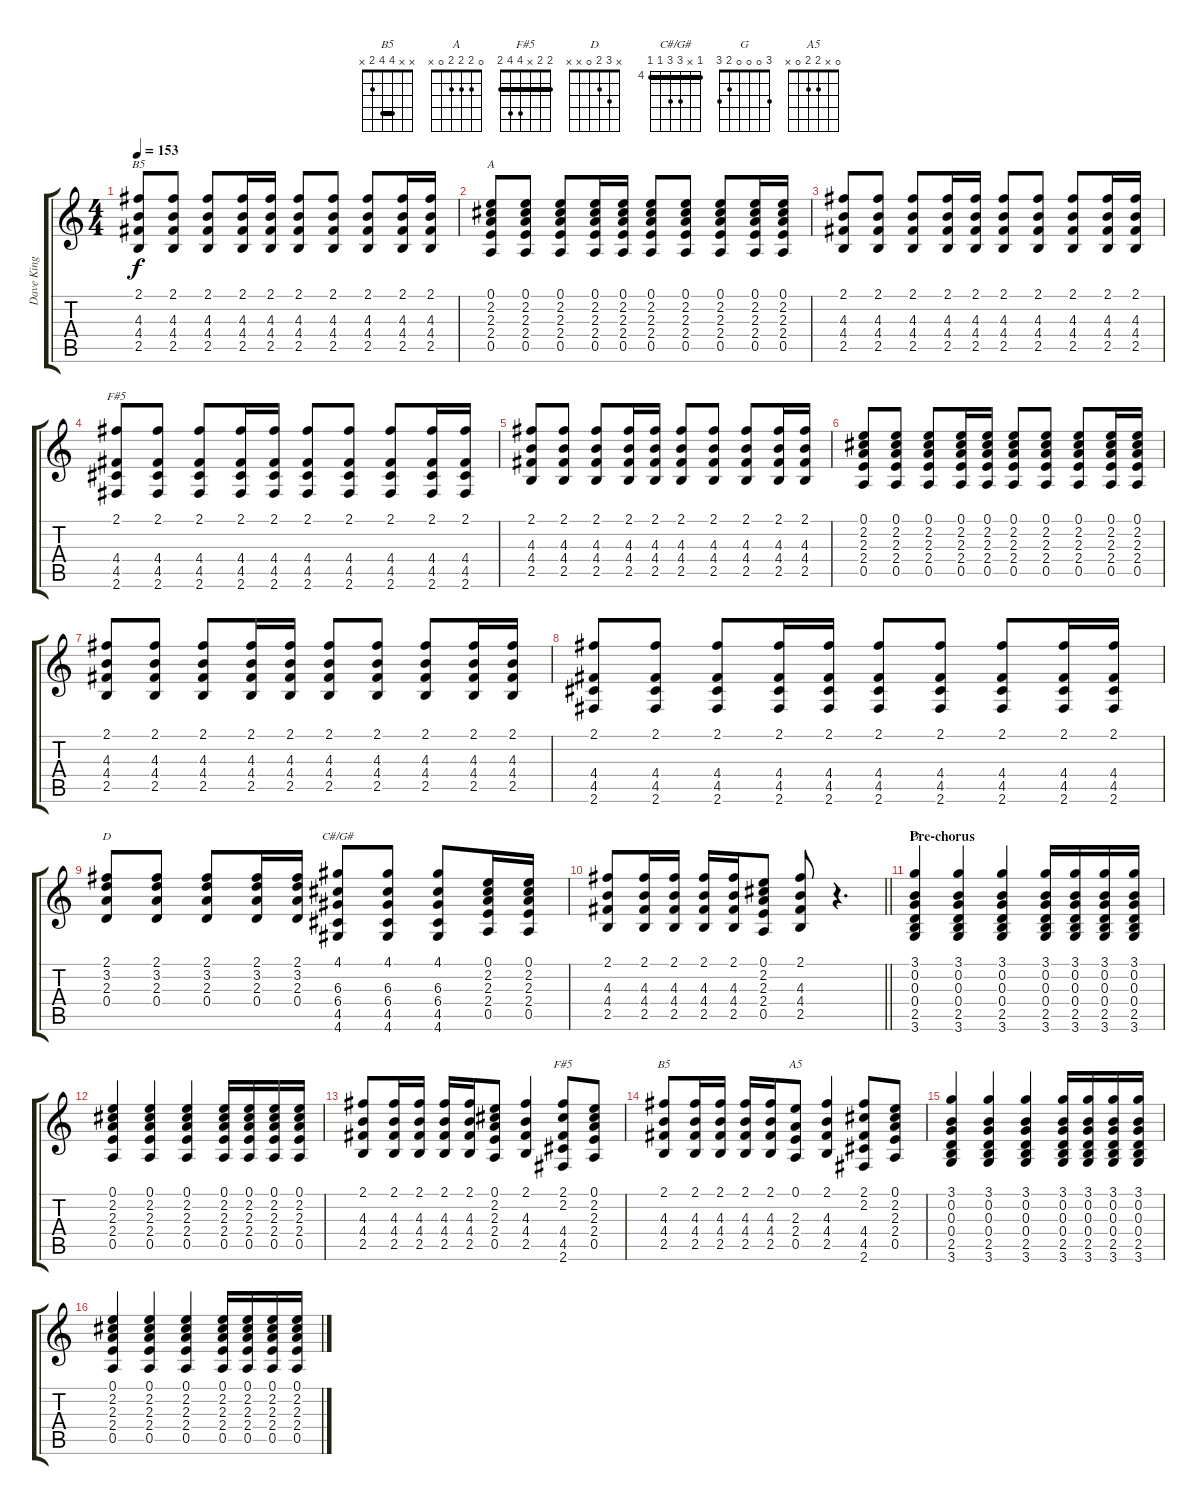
\track ("Dave King" "Dave King") {instrument acousticguitarsteel}
\staff {score tabs}
\tuning (E4 B3 G3 D3 A2 E2) {hide}
\chord ("B5" 2 x 4 4 2 x) {barre 2}
\chord ("A" 0 2 2 2 0 x)
\chord ("F#5" 2 x x 4 4 2) {barre 2}
\chord ("D" x 3 2 0 x x)
\chord ("C#/G#" 4 x 6 6 4 4) {firstfret 4 barre 4}
\chord ("G" 3 0 0 0 2 3)
\chord ("F#5" 2 2 x 4 4 2) {barre 2}
\chord ("B5" x x 4 4 2 x) {barre 4}
\chord ("A5" 0 x 2 2 0 x)
\ts (4 4)
\tempo 153
\clef g2
\ks c
(2.1 4.3 4.4 2.5).8{ch "B5" dy f} (2.1 4.3 4.4 2.5).8 (2.1 4.3 4.4 2.5).8 (2.1 4.3 4.4 2.5).16 (2.1 4.3 4.4 2.5).16 (2.1 4.3 4.4 2.5).8 (2.1 4.3 4.4 2.5).8 (2.1 4.3 4.4 2.5).8 (2.1 4.3 4.4 2.5).16 (2.1 4.3 4.4 2.5).16 |
(0.1 2.2 2.3 2.4 0.5).8{ch "A"} (0.1 2.2 2.3 2.4 0.5).8 (0.1 2.2 2.3 2.4 0.5).8 (0.1 2.2 2.3 2.4 0.5).16 (0.1 2.2 2.3 2.4 0.5).16 (0.1 2.2 2.3 2.4 0.5).8 (0.1 2.2 2.3 2.4 0.5).8 (0.1 2.2 2.3 2.4 0.5).8 (0.1 2.2 2.3 2.4 0.5).16 (0.1 2.2 2.3 2.4 0.5).16 |
(2.1 4.3 4.4 2.5).8 (2.1 4.3 4.4 2.5).8 (2.1 4.3 4.4 2.5).8 (2.1 4.3 4.4 2.5).16 (2.1 4.3 4.4 2.5).16 (2.1 4.3 4.4 2.5).8 (2.1 4.3 4.4 2.5).8 (2.1 4.3 4.4 2.5).8 (2.1 4.3 4.4 2.5).16 (2.1 4.3 4.4 2.5).16 |
(2.1 4.4 4.5 2.6).8{ch "F#5"} (2.1 4.4 4.5 2.6).8 (2.1 4.4 4.5 2.6).8 (2.1 4.4 4.5 2.6).16 (2.1 4.4 4.5 2.6).16 (2.1 4.4 4.5 2.6).8 (2.1 4.4 4.5 2.6).8 (2.1 4.4 4.5 2.6).8 (2.1 4.4 4.5 2.6).16 (2.1 4.4 4.5 2.6).16 |
(2.1 4.3 4.4 2.5).8 (2.1 4.3 4.4 2.5).8 (2.1 4.3 4.4 2.5).8 (2.1 4.3 4.4 2.5).16 (2.1 4.3 4.4 2.5).16 (2.1 4.3 4.4 2.5).8 (2.1 4.3 4.4 2.5).8 (2.1 4.3 4.4 2.5).8 (2.1 4.3 4.4 2.5).16 (2.1 4.3 4.4 2.5).16 |
(0.1 2.2 2.3 2.4 0.5).8 (0.1 2.2 2.3 2.4 0.5).8 (0.1 2.2 2.3 2.4 0.5).8 (0.1 2.2 2.3 2.4 0.5).16 (0.1 2.2 2.3 2.4 0.5).16 (0.1 2.2 2.3 2.4 0.5).8 (0.1 2.2 2.3 2.4 0.5).8 (0.1 2.2 2.3 2.4 0.5).8 (0.1 2.2 2.3 2.4 0.5).16 (0.1 2.2 2.3 2.4 0.5).16 |
(2.1 4.3 4.4 2.5).8 (2.1 4.3 4.4 2.5).8 (2.1 4.3 4.4 2.5).8 (2.1 4.3 4.4 2.5).16 (2.1 4.3 4.4 2.5).16 (2.1 4.3 4.4 2.5).8 (2.1 4.3 4.4 2.5).8 (2.1 4.3 4.4 2.5).8 (2.1 4.3 4.4 2.5).16 (2.1 4.3 4.4 2.5).16 |
(2.1 4.4 4.5 2.6).8 (2.1 4.4 4.5 2.6).8 (2.1 4.4 4.5 2.6).8 (2.1 4.4 4.5 2.6).16 (2.1 4.4 4.5 2.6).16 (2.1 4.4 4.5 2.6).8 (2.1 4.4 4.5 2.6).8 (2.1 4.4 4.5 2.6).8 (2.1 4.4 4.5 2.6).16 (2.1 4.4 4.5 2.6).16 |
(2.1 3.2 2.3 0.4).8{ch "D"} (2.1 3.2 2.3 0.4).8 (2.1 3.2 2.3 0.4).8 (2.1 3.2 2.3 0.4).16 (2.1 3.2 2.3 0.4).16 (4.1 6.3 6.4 4.5 4.6).8{ch "C#/G#"} (4.1 6.3 6.4 4.5 4.6).8 (4.1 6.3 6.4 4.5 4.6).8 (0.1 2.2 2.3 2.4 0.5).16 (0.1 2.2 2.3 2.4 0.5).16 |
\barLineRight lightlight
(2.1 4.3 4.4 2.5).8 (2.1 4.3 4.4 2.5).16 (2.1 4.3 4.4 2.5).16 (2.1 4.3 4.4 2.5).16 (2.1 4.3 4.4 2.5).16 (0.1 2.2 2.3 2.4 0.5).8 (2.1 4.3 4.4 2.5).8 r.4{d} |
\section ("" "Pre-chorus")
(3.1 0.2 0.3 0.4 2.5 3.6).4{ch "G"} (3.1 0.2 0.3 0.4 2.5 3.6).4 (3.1 0.2 0.3 0.4 2.5 3.6).4 (3.1 0.2 0.3 0.4 2.5 3.6).16 (3.1 0.2 0.3 0.4 2.5 3.6).16 (3.1 0.2 0.3 0.4 2.5 3.6).16 (3.1 0.2 0.3 0.4 2.5 3.6).16 |
(0.1 2.2 2.3 2.4 0.5).4 (0.1 2.2 2.3 2.4 0.5).4 (0.1 2.2 2.3 2.4 0.5).4 (0.1 2.2 2.3 2.4 0.5).16 (0.1 2.2 2.3 2.4 0.5).16 (0.1 2.2 2.3 2.4 0.5).16 (0.1 2.2 2.3 2.4 0.5).16 |
(2.1 4.3 4.4 2.5).8 (2.1 4.3 4.4 2.5).16 (2.1 4.3 4.4 2.5).16 (2.1 4.3 4.4 2.5).16 (2.1 4.3 4.4 2.5).16 (0.1 2.2 2.3 2.4 0.5).8 (2.1 4.3 4.4 2.5).4 (2.1 2.2 4.4 4.5 2.6).8{ch "F#5"} (0.1 2.2 2.3 2.4 0.5).8 |
(2.1 4.3 4.4 2.5).8{ch "B5"} (2.1 4.3 4.4 2.5).16 (2.1 4.3 4.4 2.5).16 (2.1 4.3 4.4 2.5).16 (2.1 4.3 4.4 2.5).16 (0.1 2.3 2.4 0.5).8{ch "A5"} (2.1 4.3 4.4 2.5).4 (2.1 2.2 4.4 4.5 2.6).8 (0.1 2.2 2.3 2.4 0.5).8 |
(3.1 0.2 0.3 0.4 2.5 3.6).4 (3.1 0.2 0.3 0.4 2.5 3.6).4 (3.1 0.2 0.3 0.4 2.5 3.6).4 (3.1 0.2 0.3 0.4 2.5 3.6).16 (3.1 0.2 0.3 0.4 2.5 3.6).16 (3.1 0.2 0.3 0.4 2.5 3.6).16 (3.1 0.2 0.3 0.4 2.5 3.6).16 |
(0.1 2.2 2.3 2.4 0.5).4 (0.1 2.2 2.3 2.4 0.5).4 (0.1 2.2 2.3 2.4 0.5).4 (0.1 2.2 2.3 2.4 0.5).16 (0.1 2.2 2.3 2.4 0.5).16 (0.1 2.2 2.3 2.4 0.5).16 (0.1 2.2 2.3 2.4 0.5).16
